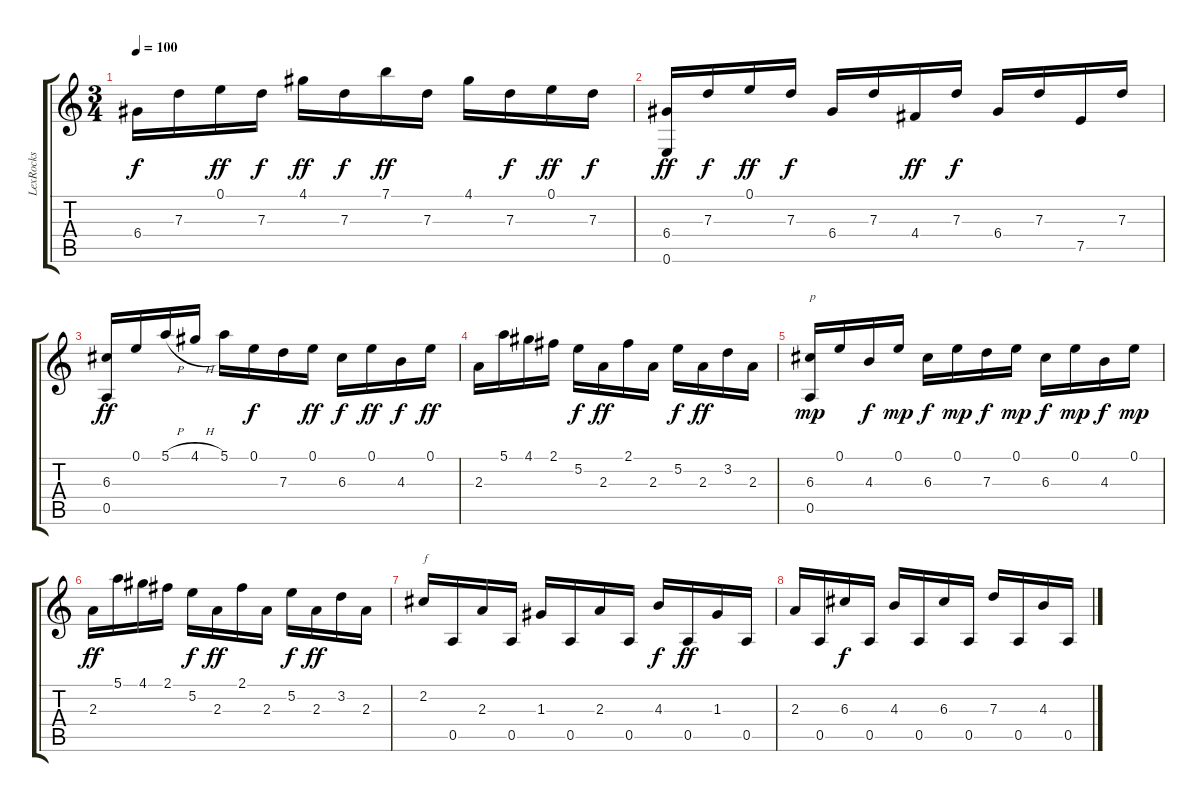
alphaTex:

\track ("LexRocks" "LexRocks") {instrument acousticguitarnylon}
\staff {score tabs}
\tuning (E4 B3 G3 D3 A2 E2) {hide}
\ts (3 4)
\tempo 100
\clef g2
\ks c
6.4.16{dy f} 7.3.16 0.1.16{dy ff} 7.3.16{dy f} 4.1.16{dy ff} 7.3.16{dy f} 7.1.16{dy ff} 7.3.16 4.1.16 7.3.16{dy f} 0.1.16{dy ff} 7.3.16{dy f} |
(6.4 0.6).16{dy ff} 7.3.16{dy f} 0.1.16{dy ff} 7.3.16{dy f} 6.4.16 7.3.16 4.4.16{dy ff} 7.3.16{dy f} 6.4.16 7.3.16 7.5.16 7.3.16 |
(6.3 0.5).16{dy ff} 0.1.16 5.1{h}.16 4.1{h}.16 5.1.16 0.1.16{dy f} 7.3.16 0.1.16{dy ff} 6.3.16{dy f} 0.1.16{dy ff} 4.3.16{dy f} 0.1.16{dy ff} |
2.3.16 5.1.16 4.1.16 2.1.16 5.2.16{dy f} 2.3.16{dy ff} 2.1.16 2.3.16 5.2.16{dy f} 2.3.16{dy ff} 3.2.16 2.3.16 |
(6.3 0.5).16{txt "p" dy mp} 0.1.16 4.3.16{dy f} 0.1.16{dy mp} 6.3.16{dy f} 0.1.16{dy mp} 7.3.16{dy f} 0.1.16{dy mp} 6.3.16{dy f} 0.1.16{dy mp} 4.3.16{dy f} 0.1.16{dy mp} |
2.3.16{dy ff} 5.1.16 4.1.16 2.1.16 5.2.16{dy f} 2.3.16{dy ff} 2.1.16 2.3.16 5.2.16{dy f} 2.3.16{dy ff} 3.2.16 2.3.16 |
2.2.16{txt "f"} 0.5.16 2.3.16 0.5.16 1.3.16 0.5.16 2.3.16 0.5.16 4.3.16{dy f} 0.5.16{dy ff} 1.3.16 0.5.16 |
2.3.16 0.5.16 6.3.16{dy f} 0.5.16 4.3.16 0.5.16 6.3.16 0.5.16 7.3.16 0.5.16 4.3.16 0.5.16
